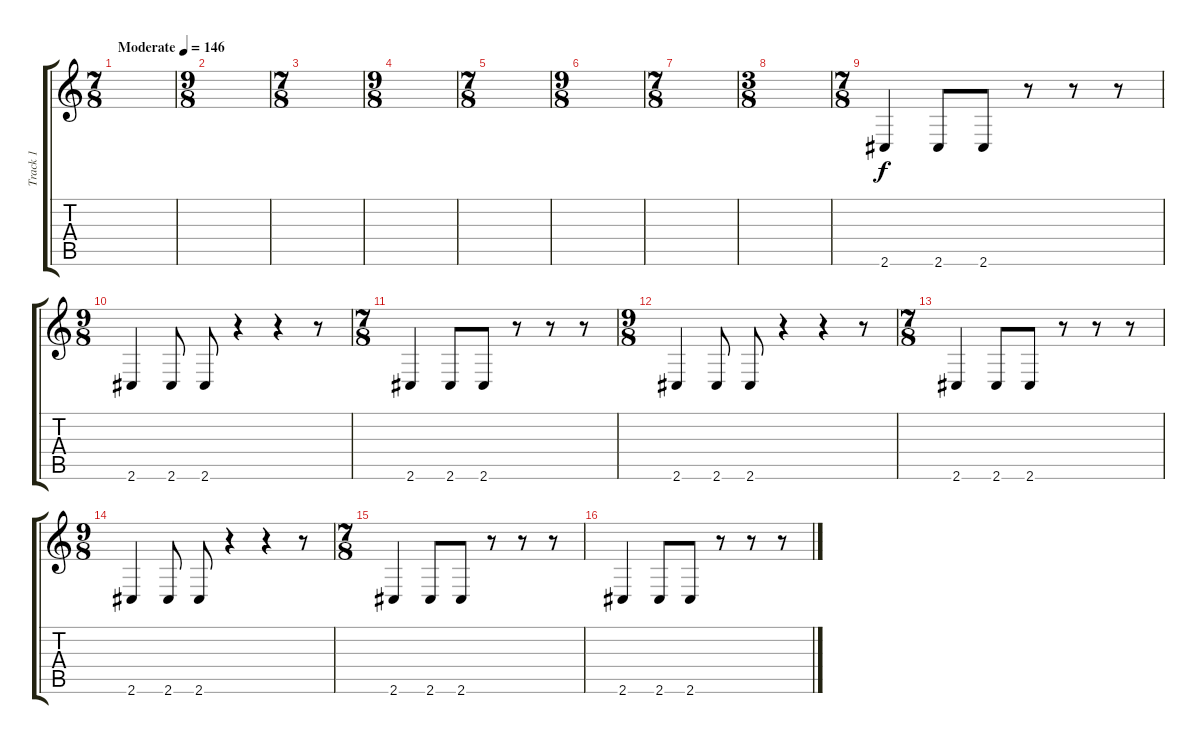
\track ("Track 1" "Track 1") {instrument distortionguitar}
\staff {score tabs}
\tuning (E4 B3 G3 B2 Gb2 B1) {hide}
\ts (7 8)
\tempo (146 "Moderate")
\clef g2
\ks c
|
\ts (9 8)
|
\ts (7 8)
|
\ts (9 8)
|
\ts (7 8)
|
\ts (9 8)
|
\ts (7 8)
|
\ts (3 8)
|
\ts (7 8)
2.6.4 2.6.8 2.6.8 r.8 r.8 r.8 |
\ts (9 8)
2.6.4 2.6.8 2.6.8 r.4 r.4 r.8 |
\ts (7 8)
2.6.4 2.6.8 2.6.8 r.8 r.8 r.8 |
\ts (9 8)
2.6.4 2.6.8 2.6.8 r.4 r.4 r.8 |
\ts (7 8)
2.6.4 2.6.8 2.6.8 r.8 r.8 r.8 |
\ts (9 8)
2.6.4 2.6.8 2.6.8 r.4 r.4 r.8 |
\ts (7 8)
2.6.4 2.6.8 2.6.8 r.8 r.8 r.8 |
2.6.4 2.6.8 2.6.8 r.8 r.8 r.8
